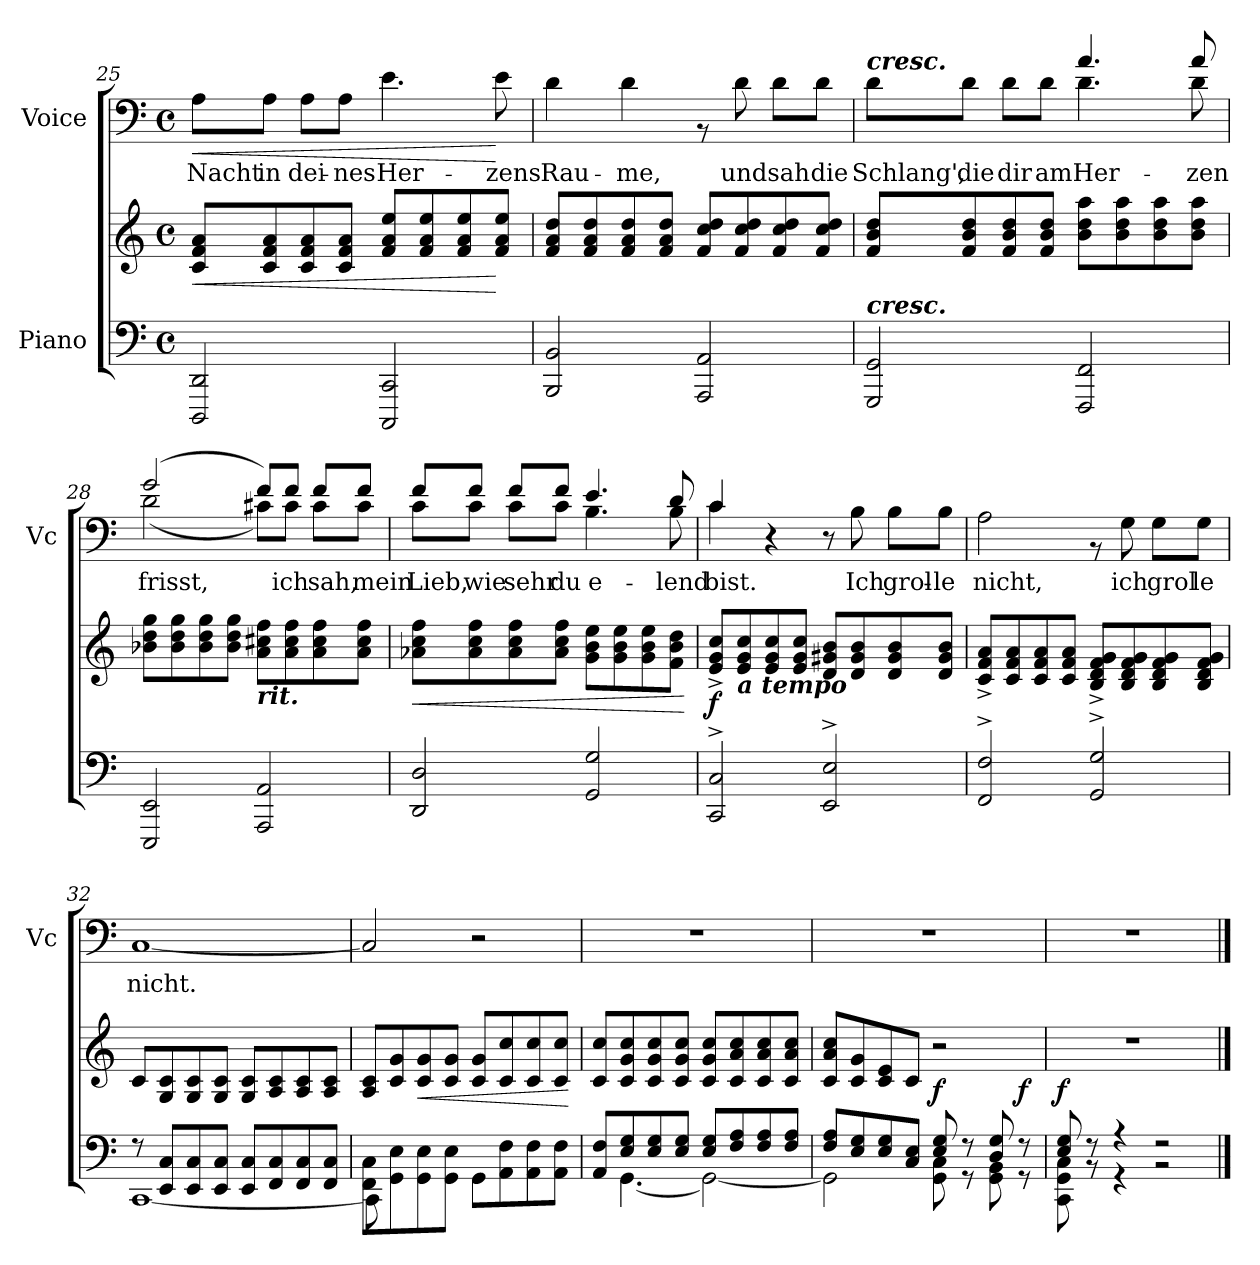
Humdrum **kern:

**kern	**kern	**dynam	**kern	**text	**dynam
*part2	*part2	*part2	*part1	*part1	*part1
*staff3	*staff2	*staff2/3	*staff1	*staff1	*staff1
*I"Piano	*	*	*I"Voice	*	*
*	*	*	*I'Vc	*	*
!!LO:LB:g=z
*clefF4	*clefG2	*	*clefF4	*	*
*k[]	*k[]	*	*k[]	*	*
*C:	*C:	*	*C:	*	*
*M4/4	*M4/4	*	*M4/4	*	*
*met(c)	*met(c)	*	*met(c)	*	*
=25	=25	=25	=25	=25	=25
!	!	!LO:HP:b	!	!LO:LY:b	!LO:HP:b
*	*	*	*^	*	*
2DDD 2DD	8c 8f 8aL	<	1ryy	8A\L	Nacht	<
!	!	!	!	!	!LO:LY:b	!
.	8c 8f 8a	.	.	8A\J	in	.
!	!	!	!	!	!LO:LY:b	!
.	8c 8f 8a	.	.	8A\L	dei-	.
!	!	!	!	!	!LO:LY:b	!
.	8c 8f 8aJ	.	.	8A\J	-nes	.
!	!	!	!	!	!LO:LY:b	!
2CCC 2CC	8f\ 8a\ 8ee\L	.	.	4.e\	Her-	.
.	8f/ 8a/ 8ee/	.	.	.	.	.
.	8f/ 8a/ 8ee/	.	.	.	.	.
!	!	!	!	!	!LO:LY:b	!
.	8f/ 8a/ 8ee/J	[	.	8e\	-zens	[
=26	=26	=26	=26	=26	=26	=26
!	!	!	!	!	!LO:LY:b	!
2BBB 2BB	8f 8a 8ddL	.	1ryy	4d\	Rau-	.
.	8f 8a 8dd	.	.	.	.	.
!	!	!	!	!	!LO:LY:b	!
.	8f 8a 8dd	.	.	4d\	-me,	.
.	8f 8a 8ddJ	.	.	.	.	.
2AAA 2AA	8f 8cc 8ddL	.	.	8r	.	.
!	!	!	!	!	!LO:LY:b	!
.	8f 8cc 8dd	.	.	8d\	und	.
!	!	!	!	!	!LO:LY:b	!
.	8f 8cc 8dd	.	.	8d\L	sah	.
!	!	!	!	!	!LO:LY:b	!
.	8f 8cc 8ddJ	.	.	8d\J	die	.
=27	=27	=27	=27	=27	=27	=27
!	!	!	!LO:TX:a:Bi:t=cresc.	!	!	!
!LO:TX:a:Bi:t=cresc.	!	!	!	!	!	!
!	!	!	!	!	!LO:LY:b	!
2GGG 2GG	8f 8b 8ddL	.	2ryy	8d\L	Schlang',	.
!	!	!	!	!	!LO:LY:b	!
.	8f 8b 8dd	.	.	8d\J	die	.
!	!	!	!	!	!LO:LY:b	!
.	8f 8b 8dd	.	.	8d\L	dir	.
!	!	!	!	!	!LO:LY:b	!
.	8f 8b 8ddJ	.	.	8d\J	am	.
!	!	!	!	!	!LO:LY:b	!
2FFF 2FF	8b 8dd 8aaL	.	4.a/	4.d\	Her-	.
.	8b 8dd 8aa	.	.	.	.	.
.	8b 8dd 8aa	.	.	.	.	.
!	!	!	!	!	!LO:LY:b	!
.	8b 8dd 8aaJ	.	8a/	8d\	-zen	.
!!LO:LB:g=z	!!
=28	=28	=28	=28	=28	=28	=28
*^	*	*	*	*	*	*
!	!	!	!	!	!	!LO:LY:b	!
2EEE 2EE	1ryy	8b-X 8dd 8ggL	.	(>2g/	(<2d\	frisst,	.
.	.	8b- 8dd 8gg	.	.	.	.	.
.	.	8b- 8dd 8gg	.	.	.	.	.
.	.	8b- 8dd 8ggJ	.	.	.	.	.
!	!	!LO:TX:b:Bi:t=rit.	!	!	!	!	!
2AAA 2AA	.	8a 8cc#X 8ffL	.	8f/L)	8c#X\L)	.	.
!	!	!	!	!	!	!LO:LY:b	!
.	.	8a 8cc# 8ff	.	8f/J	8c#\J	ich	.
!	!	!	!	!	!	!LO:LY:b	!
.	.	8a 8cc# 8ff	.	8f/L	8c#\L	sah,	.
!	!	!	!	!	!	!LO:LY:b	!
.	.	8a 8cc# 8ffJ	.	8f/J	8c#\J	mein	.
=29	=29	=29	=29	=29	=29	=29	=29
!	!	!	!LO:HP:b	!	!	!LO:LY:b	!
2DD 2D	1ryy	8a-X 8cc 8ffL	<	8f/L	8c\L	Lieb,	.
!	!	!	!	!	!	!LO:LY:b	!
.	.	8a- 8cc 8ff	.	8f/J	8c\J	wie	.
!	!	!	!	!	!	!LO:LY:b	!
.	.	8a- 8cc 8ff	.	8f/L	8c\L	sehr	.
!	!	!	!	!	!	!LO:LY:b	!
.	.	8a- 8cc 8ffJ	.	8f/J	8c\J	du	.
!	!	!	!	!	!	!LO:LY:b	!
2GG 2G	.	8g 8b 8eeL	.	4.e/	4.B\	e-	.
.	.	8g 8b 8ee	.	.	.	.	.
.	.	8g 8b 8ee	.	.	.	.	.
!	!	!	!	!	!	!LO:LY:b	!
.	.	8f 8b 8ddJ	.	8d/	8B\	-lend	.
*v	*v	*	*	*v	*v	*	*
.	.	[	.	.	.
=30	=30	=30	=30	=30	=30
*^	*	*	*^	*	*
!	!	!	!LO:DY:b	!	!	!LO:LY:b	!
2CC^ 2C^	1ryy	8e^ 8g^ 8cc^L	f	4c/	4c\	bist.	.
!	!	!LO:TX:b:Bi:t=a tempo	!	!	!	!	!
.	.	8e 8g 8cc	.	.	.	.	.
.	.	8e 8g 8cc	.	2.ryy	4r	.	.
.	.	8e 8g 8ccJ	.	.	.	.	.
2EE^ 2E^	.	8d 8g#X 8bL	.	.	8r	.	.
!	!	!	!	!	!	!LO:LY:b	!
.	.	8d 8g# 8b	.	.	8B\	Ich	.
!	!	!	!	!	!	!LO:LY:b	!
.	.	8d 8g# 8b	.	.	8B\L	grol-	.
!	!	!	!	!	!	!LO:LY:b	!
.	.	8d 8g# 8bJ	.	.	8B\J	-le	.
=31	=31	=31	=31	=31	=31	=31	=31
!	!	!	!	!	!	!LO:LY:b	!
2FF^ 2F^	1ryy	8c^ 8f^ 8a^L	.	1ryy	2A\	nicht,	.
.	.	8c 8f 8a	.	.	.	.	.
.	.	8c 8f 8a	.	.	.	.	.
.	.	8c 8f 8aJ	.	.	.	.	.
2GG^ 2G^	.	8B^ 8d^ 8f^ 8g^L	.	.	8r	.	.
!	!	!	!	!	!	!LO:LY:b	!
.	.	8B 8d 8f 8g	.	.	8G\	ich	.
!	!	!	!	!	!	!LO:LY:b	!
.	.	8B 8d 8f 8g	.	.	8G\L	grol	.
!	!	!	!	!	!	!LO:LY:b	!
.	.	8B 8d 8f 8gJ	.	.	8G\J	-le	.
!!LO:LB:g=z
=32	=32	=32	=32	=32	=32	=32	=32
!	!	!	!	!	!	!LO:LY:b	!
*	*	*	*	*v	*v	*	*
8r	[1CC\	8cL	.	[1C	nicht.	.
8EE 8CL	.	8G 8c	.	.	.	.
8EE 8C	.	8G 8c	.	.	.	.
8EE 8CJ	.	8G 8cJ	.	.	.	.
8EE 8CL	.	8G 8cL	.	.	.	.
8FF 8C	.	8A 8c	.	.	.	.
8FF 8C	.	8A 8c	.	.	.	.
8FF 8CJ	.	8A 8cJ	.	.	.	.
=33	=33	=33	=33	=33	=33	=33
8FF/ 8C/L	8CC\]	8A 8cL	.	2C]	.	.
8GG\ 8E\	8ryy	8c/ 8g/	.	.	.	.
!	!	!	!LO:HP:b	!	!	!
8GG\ 8E\	4ryy	8c/ 8g/	<	.	.	.
8GG\ 8E\J	.	8c/ 8g/J	.	.	.	.
8GG/L	2ryy	8c 8gL	.	2r	.	.
8AA\ 8F\	.	8c 8cc	.	.	.	.
8AA\ 8F\	.	8c 8cc	.	.	.	.
8AA\ 8F\J	.	8c 8ccJ	.	.	.	.
*v	*v	*	*	*	*	*
.	.	[	.	.	.
=34	=34	=34	=34	=34	=34
*^	*	*	*	*	*
8AA/ 8F/L	8ryy	8c 8ccL	.	1r	.	.
8E/ 8G/	[4.GG\	8c 8g 8cc	.	.	.	.
8E/ 8G/	.	8c 8g 8cc	.	.	.	.
8E/ 8G/J	.	8c 8g 8ccJ	.	.	.	.
8E/ 8G/L	2GG\_	8c 8g 8ccL	.	.	.	.
8F/ 8A/	.	8c 8a 8cc	.	.	.	.
8F/ 8A/	.	8c 8a 8cc	.	.	.	.
8F/ 8A/J	.	8c 8a 8ccJ	.	.	.	.
=35	=35	=35	=35	=35	=35	=35
8F/ 8A/L	2GG\]	8c 8a 8ccL	.	1r	.	.
8E/ 8G/	.	8c 8g	.	.	.	.
8E/ 8G/	.	8c 8e	.	.	.	.
8C/ 8E/J	.	8cJ	.	.	.	.
!	!	!	!LO:DY:a=2	!	!	!
8E/ 8G/	8GG\ 8C\	2r	f	.	.	.
8r	8r	.	.	.	.	.
8D/ 8G/	8GG\ 8BB\	.	.	.	.	.
!	!	!	!LO:DY:a=2	!	!	!
8r	8r	.	f	.	.	.
=36	=36	=36	=36	=36	=36	=36
!	!	!	!LO:DY:a=2	!	!	!
8E/ 8G/	8CC\ 8GG\ 8C\	1r	f	1r	.	.
8r	8r	.	.	.	.	.
4r	4r	.	.	.	.	.
2r	2r	.	.	.	.	.
*v	*v	*	*	*	*	*
==	==	==	==	==	==
*-	*-	*-	*-	*-	*-
